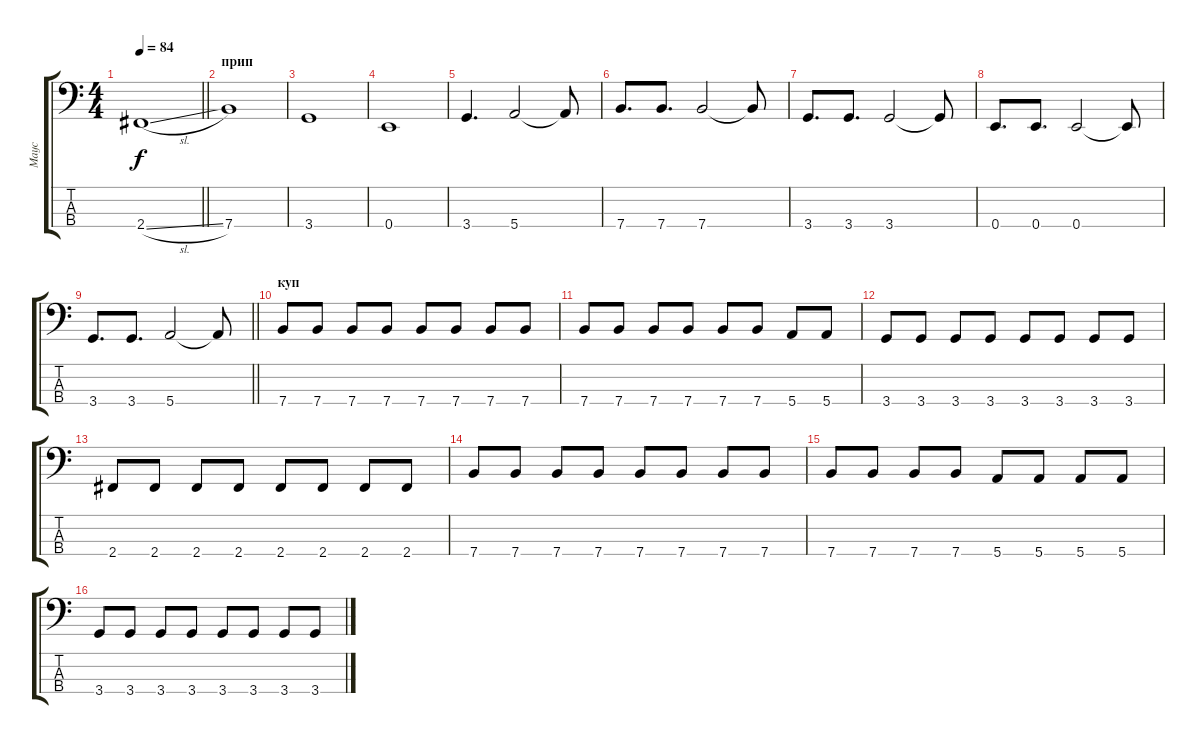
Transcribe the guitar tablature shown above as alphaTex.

\track ("Маус" "Маус") {instrument electricbassfinger}
\staff {score tabs}
\tuning (G2 D2 A1 E1) {hide}
\ts (4 4)
\tempo 84
\clef f4
\barLineRight lightlight
\ks c
2.4{sl}.1{dy f} |
\section ("" "прип")
7.4.1 |
3.4.1 |
0.4.1 |
3.4.4{d} 5.4.2 5.4{t}.8 |
7.4.8{d} 7.4.8{d} 7.4.2 7.4{t}.8 |
3.4.8{d} 3.4.8{d} 3.4.2 3.4{t}.8 |
0.4.8{d} 0.4.8{d} 0.4.2 0.4{t}.8 |
\barLineRight lightlight
3.4.8{d} 3.4.8{d} 5.4.2 5.4{t}.8 |
\section ("" "куп")
7.4.8 7.4.8 7.4.8 7.4.8 7.4.8 7.4.8 7.4.8 7.4.8 |
7.4.8 7.4.8 7.4.8 7.4.8 7.4.8 7.4.8 5.4.8 5.4.8 |
3.4.8 3.4.8 3.4.8 3.4.8 3.4.8 3.4.8 3.4.8 3.4.8 |
2.4.8 2.4.8 2.4.8 2.4.8 2.4.8 2.4.8 2.4.8 2.4.8 |
7.4.8 7.4.8 7.4.8 7.4.8 7.4.8 7.4.8 7.4.8 7.4.8 |
7.4.8 7.4.8 7.4.8 7.4.8 5.4.8 5.4.8 5.4.8 5.4.8 |
3.4.8 3.4.8 3.4.8 3.4.8 3.4.8 3.4.8 3.4.8 3.4.8
